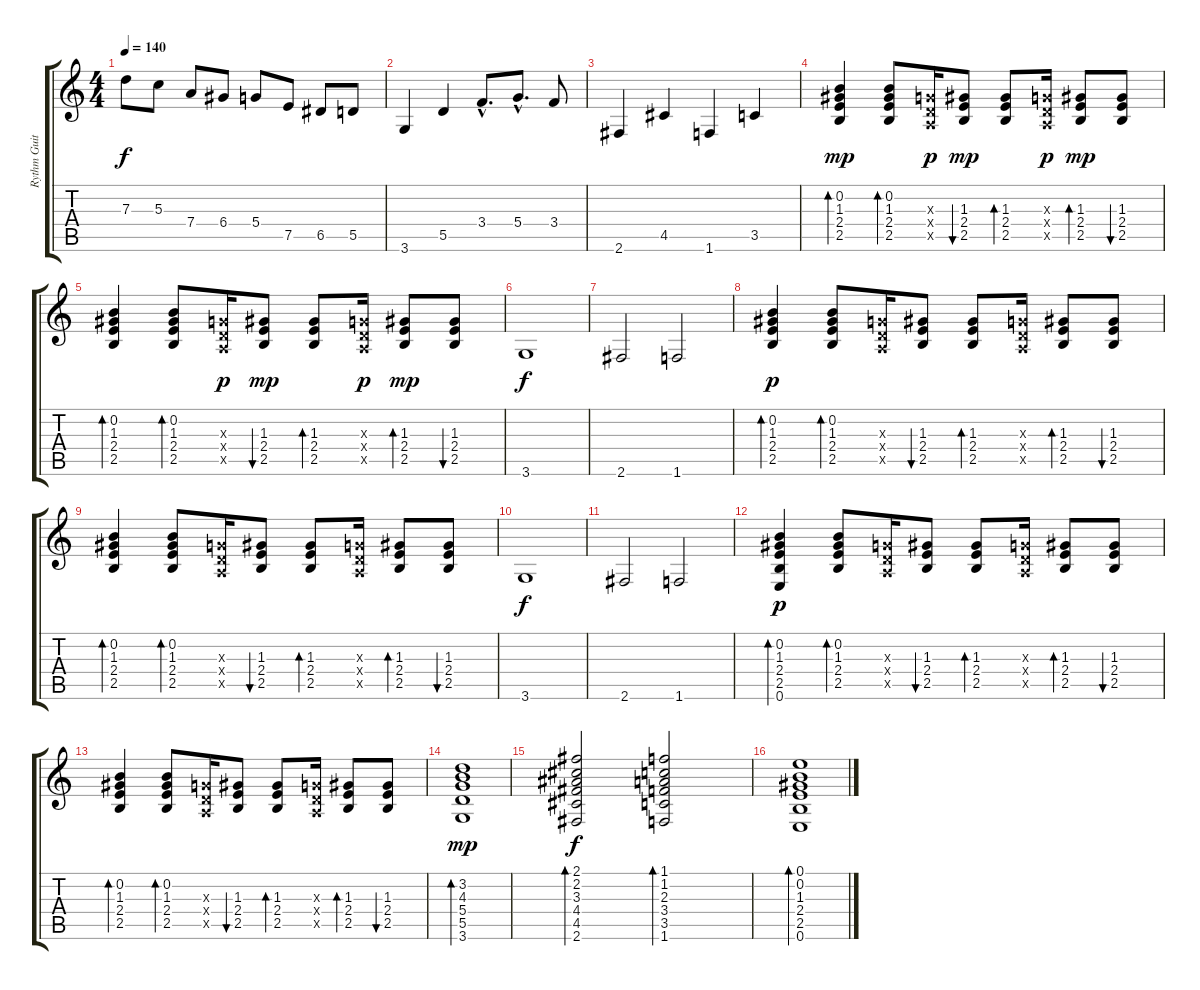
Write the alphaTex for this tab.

\track ("Rythm Guitar" "Rythm Guit") {instrument acousticguitarsteel}
\staff {score tabs}
\tuning (E4 B3 G3 D3 A2 E2) {hide}
\ts (4 4)
\tempo 140
\clef g2
\ks c
7.3.8{dy f} 5.3.8 7.4.8 6.4.8 5.4.8 7.5.8 6.5.8 5.5.8 |
3.6.4 5.5.4 3.4{hac}.8{d} 5.4{hac}.8{d} 3.4.8 |
2.6.4 4.5.4 1.6.4 3.5.4 |
(0.2 1.3 2.4 2.5).4{bd 60 dy mp} (0.2 1.3 2.4 2.5).8{bd 60} (0.3{x} 0.4{x} 0.5{x}).16{dy p} (1.3 2.4 2.5).8{bu 60 dy mp} (1.3 2.4 2.5).8{bd 60} (0.3{x} 0.4{x} 0.5{x}).16{dy p} (1.3 2.4 2.5).8{bd 60 dy mp} (1.3 2.4 2.5).8{bu 60} |
(0.2 1.3 2.4 2.5).4{bd 60} (0.2 1.3 2.4 2.5).8{bd 60} (0.3{x} 0.4{x} 0.5{x}).16{dy p} (1.3 2.4 2.5).8{bu 60 dy mp} (1.3 2.4 2.5).8{bd 60} (0.3{x} 0.4{x} 0.5{x}).16{dy p} (1.3 2.4 2.5).8{bd 60 dy mp} (1.3 2.4 2.5).8{bu 60} |
3.6.1{dy f} |
2.6.2 1.6.2 |
(0.2 1.3 2.4 2.5).4{bd 60 dy p} (0.2 1.3 2.4 2.5).8{bd 60} (0.3{x} 0.4{x} 0.5{x}).16 (1.3 2.4 2.5).8{bu 60} (1.3 2.4 2.5).8{bd 60} (0.3{x} 0.4{x} 0.5{x}).16 (1.3 2.4 2.5).8{bd 60} (1.3 2.4 2.5).8{bu 60} |
(0.2 1.3 2.4 2.5).4{bd 60} (0.2 1.3 2.4 2.5).8{bd 60} (0.3{x} 0.4{x} 0.5{x}).16 (1.3 2.4 2.5).8{bu 60} (1.3 2.4 2.5).8{bd 60} (0.3{x} 0.4{x} 0.5{x}).16 (1.3 2.4 2.5).8{bd 60} (1.3 2.4 2.5).8{bu 60} |
3.6.1{dy f} |
2.6.2 1.6.2 |
(0.2 1.3 2.4 2.5 0.6).4{bd 60 dy p} (0.2 1.3 2.4 2.5).8{bd 60} (0.3{x} 0.4{x} 0.5{x}).16 (1.3 2.4 2.5).8{bu 60} (1.3 2.4 2.5).8{bd 60} (0.3{x} 0.4{x} 0.5{x}).16 (1.3 2.4 2.5).8{bd 60} (1.3 2.4 2.5).8{bu 60} |
(0.2 1.3 2.4 2.5).4{bd 60} (0.2 1.3 2.4 2.5).8{bd 60} (0.3{x} 0.4{x} 0.5{x}).16 (1.3 2.4 2.5).8{bu 60} (1.3 2.4 2.5).8{bd 60} (0.3{x} 0.4{x} 0.5{x}).16 (1.3 2.4 2.5).8{bd 60} (1.3 2.4 2.5).8{bu 60} |
(3.2 4.3 5.4 5.5 3.6).1{bd 120 dy mp} |
(2.1 2.2 3.3 4.4 4.5 2.6).2{bd 120 dy f} (1.1 1.2 2.3 3.4 3.5 1.6).2{bd 120} |
(0.1 0.2 1.3 2.4 2.5 0.6).1{bd 480}
